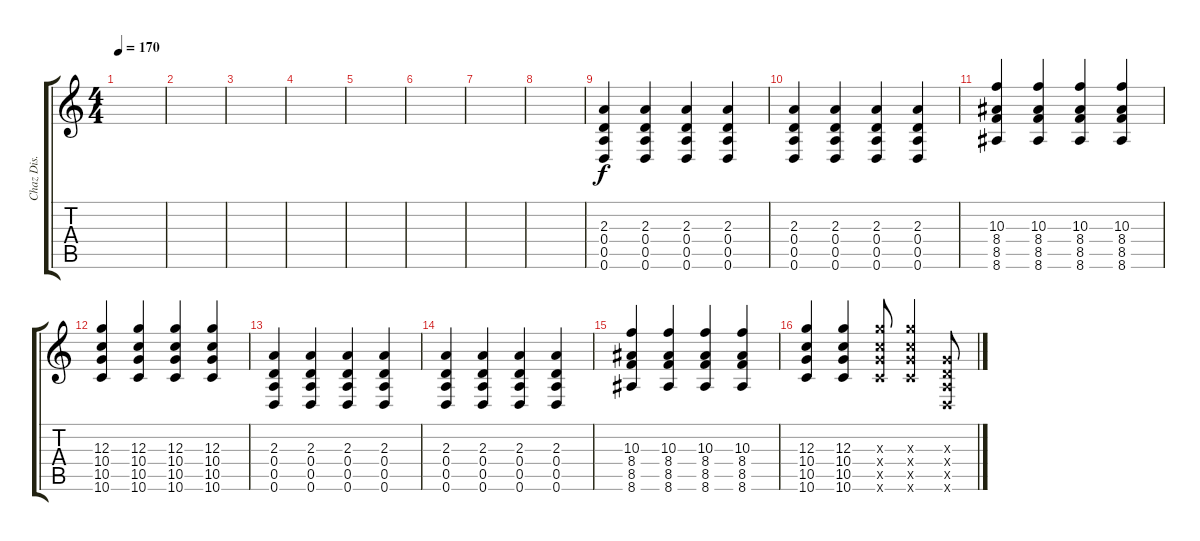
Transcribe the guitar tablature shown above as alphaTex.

\track ("Chaz Dis." "Chaz Dis.") {instrument distortionguitar}
\staff {score tabs}
\tuning (E4 B3 G3 D3 A2 D2) {hide}
\ts (4 4)
\tempo 170
\clef g2
\ks c
|
|
|
|
|
|
|
|
(2.3 0.4 0.5 0.6).4 (2.3 0.4 0.5 0.6).4 (2.3 0.4 0.5 0.6).4 (2.3 0.4 0.5 0.6).4 |
(2.3 0.4 0.5 0.6).4 (2.3 0.4 0.5 0.6).4 (2.3 0.4 0.5 0.6).4 (2.3 0.4 0.5 0.6).4 |
(10.3 8.4 8.5 8.6).4 (10.3 8.4 8.5 8.6).4 (10.3 8.4 8.5 8.6).4 (10.3 8.4 8.5 8.6).4 |
(12.3 10.4 10.5 10.6).4 (12.3 10.4 10.5 10.6).4 (12.3 10.4 10.5 10.6).4 (12.3 10.4 10.5 10.6).4 |
(2.3 0.4 0.5 0.6).4 (2.3 0.4 0.5 0.6).4 (2.3 0.4 0.5 0.6).4 (2.3 0.4 0.5 0.6).4 |
(2.3 0.4 0.5 0.6).4 (2.3 0.4 0.5 0.6).4 (2.3 0.4 0.5 0.6).4 (2.3 0.4 0.5 0.6).4 |
(10.3 8.4 8.5 8.6).4 (10.3 8.4 8.5 8.6).4 (10.3 8.4 8.5 8.6).4 (10.3 8.4 8.5 8.6).4 |
(12.3 10.4 10.5 10.6).4 (12.3 10.4 10.5 10.6).4 (12.3{x} 10.4{x} 10.5{x} 10.6{x}).8 (12.3{x} 10.4{x} 10.5{x} 10.6{x}).4 (0.3{x} 0.4{x} 0.5{x} 0.6{x}).8
